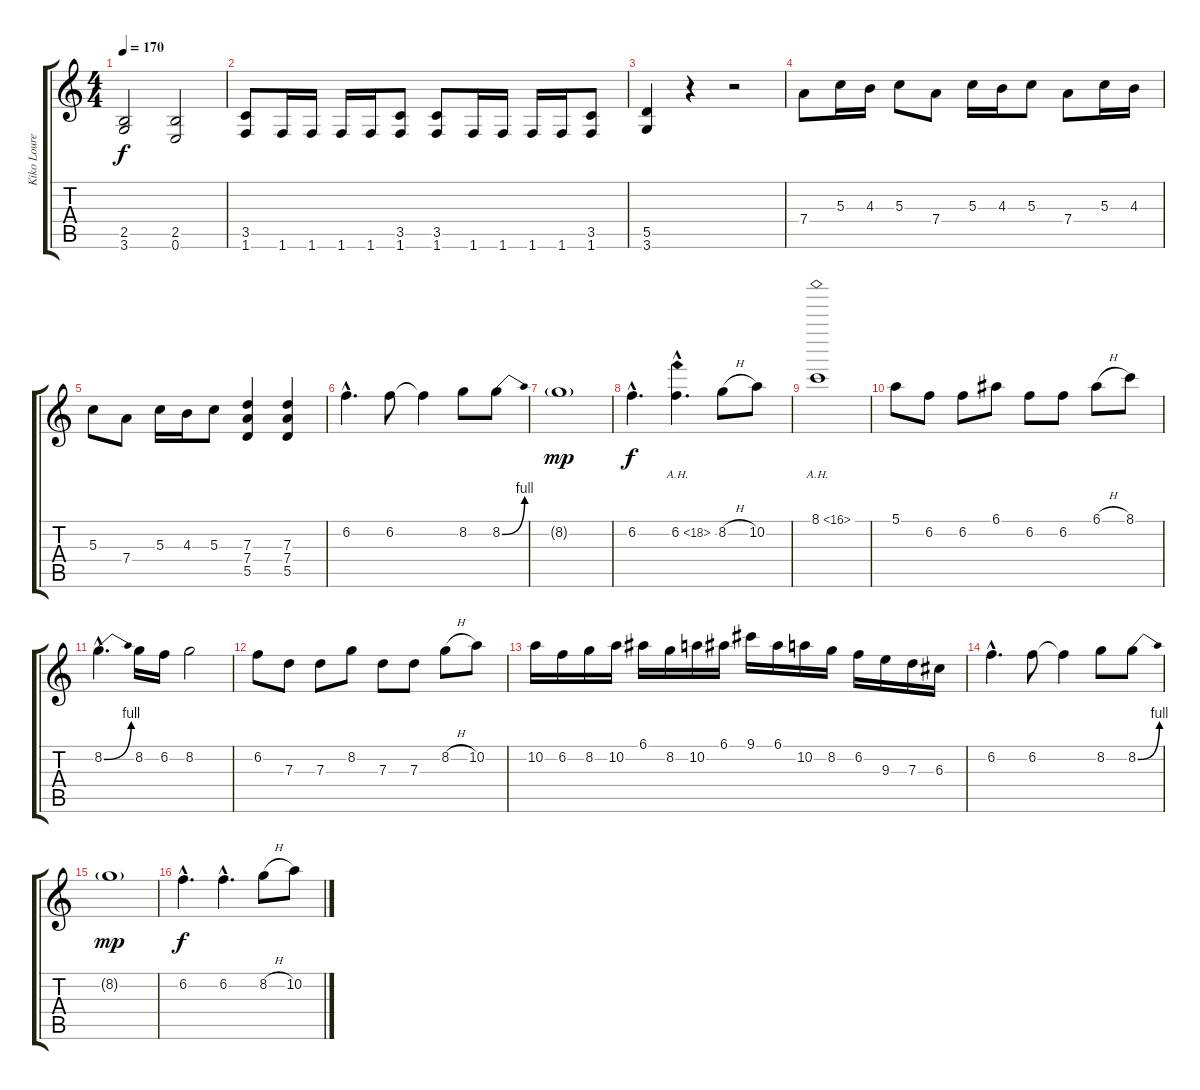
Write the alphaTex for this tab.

\track ("Kiko Loureiro" "Kiko Loure") {instrument distortionguitar}
\staff {score tabs}
\tuning (E4 B3 G3 D3 A2 E2) {hide}
\ts (4 4)
\tempo 170
\clef g2
\ks c
(2.5 3.6).2{dy f} (2.5 0.6).2 |
(3.5 1.6).8 1.6.16 1.6.16 1.6.16 1.6.16 (3.5 1.6).8 (3.5 1.6).8 1.6.16 1.6.16 1.6.16 1.6.16 (3.5 1.6).8 |
(5.5 3.6).4 r.4 r.2 |
7.4.8 5.3.16 4.3.16 5.3.8 7.4.8 5.3.16 4.3.16 5.3.8 7.4.8 5.3.16 4.3.16 |
5.3.8 7.4.8 5.3.16 4.3.16 5.3.8 (7.3 7.4 5.5).4 (7.3 7.4 5.5).4 |
6.2{hac}.4{d} 6.2.8 6.2{t}.4 8.2.8 8.2{be (bend 0 0 60 4)}.8 |
8.2{g}.1{dy mp} |
6.2{hac}.4{d dy f} 6.2{ah 12 hac}.4{d} 8.2{h}.8 10.2.8 |
8.1{ah 8}.1 |
5.1.8 6.2.8 6.2.8 6.1.8 6.2.8 6.2.8 6.1{h}.8 8.1.8 |
8.2{be (bend 0 0 60 4) hac}.4{d} 8.2.16 6.2.16 8.2.2 |
6.2.8 7.3.8 7.3.8 8.2.8 7.3.8 7.3.8 8.2{h}.8 10.2.8 |
10.2.16 6.2.16 8.2.16 10.2.16 6.1.16 8.2.16 10.2.16 6.1.16 9.1.16 6.1.16 10.2.16 8.2.16 6.2.16 9.3.16 7.3.16 6.3.16 |
6.2{hac}.4{d} 6.2.8 6.2{t}.4 8.2.8 8.2{be (bend 0 0 60 4)}.8 |
8.2{g}.1{dy mp} |
6.2{hac}.4{d dy f} 6.2{hac}.4{d} 8.2{h}.8 10.2.8
